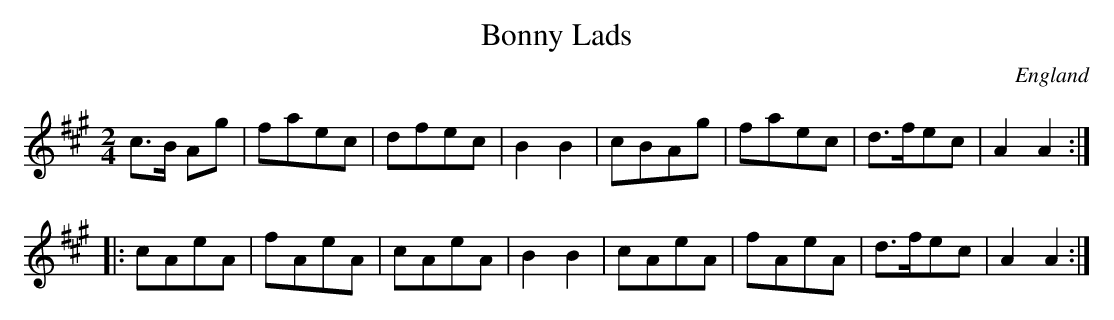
X:1
T:Bonny Lads
L:1/8
M:2/4
O:England
K:A
c>B Ag | faec | dfec | B2 B2 | cBAg | faec | d>fec | A2 A2 ::
cAeA   | fAeA | cAeA | B2 B2 | cAeA | fAeA | d>fec | A2 A2 :|
